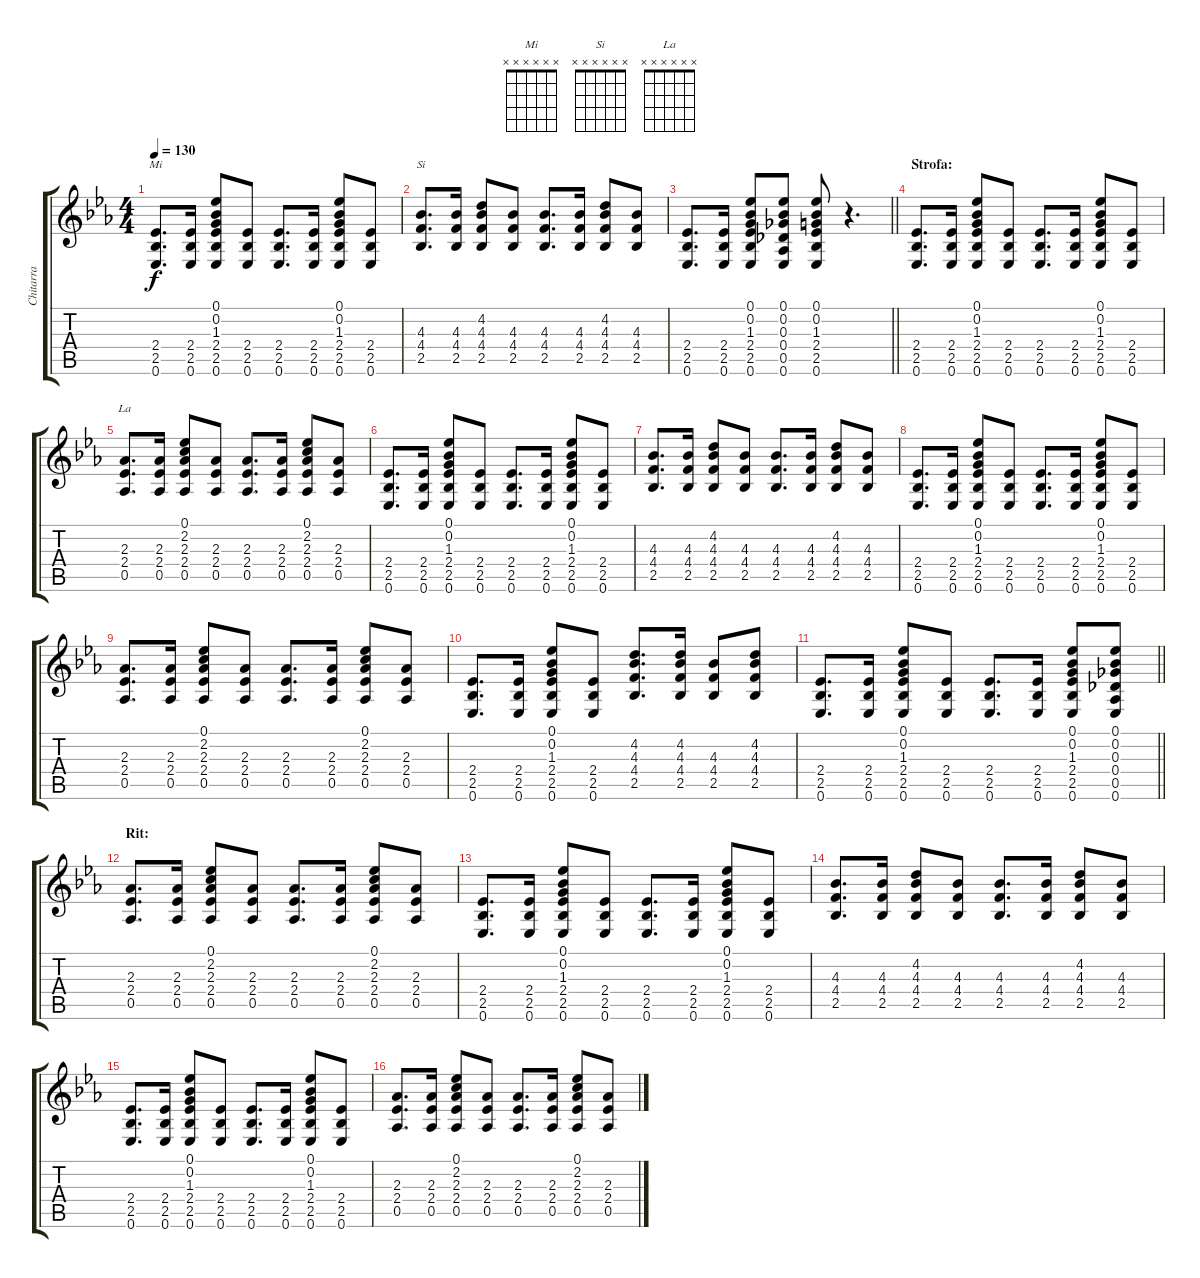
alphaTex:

\track ("Chitarra" "Chitarra") {instrument distortionguitar}
\staff {score tabs}
\tuning (Eb4 Bb3 Gb3 Db3 Ab2 Eb2) {hide}
\chord ("Mi" x x x x x x)
\chord ("Si" x x x x x x)
\chord ("La" x x x x x x)
\ts (4 4)
\tempo 130
\clef g2
\ks eb
(2.4 2.5 0.6).8{d ch "Mi" dy f} (2.4 2.5 0.6).16 (0.1 0.2 1.3 2.4 2.5 0.6).8 (2.4 2.5 0.6).8 (2.4 2.5 0.6).8{d} (2.4 2.5 0.6).16 (0.1 0.2 1.3 2.4 2.5 0.6).8 (2.4 2.5 0.6).8 |
(4.3 4.4 2.5).8{d ch "Si"} (4.3 4.4 2.5).16 (4.2 4.3 4.4 2.5).8 (4.3 4.4 2.5).8 (4.3 4.4 2.5).8{d} (4.3 4.4 2.5).16 (4.2 4.3 4.4 2.5).8 (4.3 4.4 2.5).8 |
\barLineRight lightlight
(2.4 2.5 0.6).8{d} (2.4 2.5 0.6).16 (0.1 0.2 1.3 2.4 2.5 0.6).8 (0.1 0.2 0.3 0.4 0.5 0.6).8 (0.1 0.2 1.3 2.4 2.5 0.6).8 r.4{d} |
\section ("" "Strofa:")
(2.4 2.5 0.6).8{d} (2.4 2.5 0.6).16 (0.1 0.2 1.3 2.4 2.5 0.6).8 (2.4 2.5 0.6).8 (2.4 2.5 0.6).8{d} (2.4 2.5 0.6).16 (0.1 0.2 1.3 2.4 2.5 0.6).8 (2.4 2.5 0.6).8 |
(2.3 2.4 0.5).8{d ch "La"} (2.3 2.4 0.5).16 (0.1 2.2 2.3 2.4 0.5).8 (2.3 2.4 0.5).8 (2.3 2.4 0.5).8{d} (2.3 2.4 0.5).16 (0.1 2.2 2.3 2.4 0.5).8 (2.3 2.4 0.5).8 |
(2.4 2.5 0.6).8{d} (2.4 2.5 0.6).16 (0.1 0.2 1.3 2.4 2.5 0.6).8 (2.4 2.5 0.6).8 (2.4 2.5 0.6).8{d} (2.4 2.5 0.6).16 (0.1 0.2 1.3 2.4 2.5 0.6).8 (2.4 2.5 0.6).8 |
(4.3 4.4 2.5).8{d} (4.3 4.4 2.5).16 (4.2 4.3 4.4 2.5).8 (4.3 4.4 2.5).8 (4.3 4.4 2.5).8{d} (4.3 4.4 2.5).16 (4.2 4.3 4.4 2.5).8 (4.3 4.4 2.5).8 |
(2.4 2.5 0.6).8{d} (2.4 2.5 0.6).16 (0.1 0.2 1.3 2.4 2.5 0.6).8 (2.4 2.5 0.6).8 (2.4 2.5 0.6).8{d} (2.4 2.5 0.6).16 (0.1 0.2 1.3 2.4 2.5 0.6).8 (2.4 2.5 0.6).8 |
(2.3 2.4 0.5).8{d} (2.3 2.4 0.5).16 (0.1 2.2 2.3 2.4 0.5).8 (2.3 2.4 0.5).8 (2.3 2.4 0.5).8{d} (2.3 2.4 0.5).16 (0.1 2.2 2.3 2.4 0.5).8 (2.3 2.4 0.5).8 |
(2.4 2.5 0.6).8{d} (2.4 2.5 0.6).16 (0.1 0.2 1.3 2.4 2.5 0.6).8 (2.4 2.5 0.6).8 (4.2 4.3 4.4 2.5).8{d} (4.2 4.3 4.4 2.5).16 (4.3 4.4 2.5).8 (4.2 4.3 4.4 2.5).8 |
\barLineRight lightlight
(2.4 2.5 0.6).8{d} (2.4 2.5 0.6).16 (0.1 0.2 1.3 2.4 2.5 0.6).8 (2.4 2.5 0.6).8 (2.4 2.5 0.6).8{d} (2.4 2.5 0.6).16 (0.1 0.2 1.3 2.4 2.5 0.6).8 (0.1 0.2 0.3 0.4 0.5 0.6).8 |
\section ("" "Rit:")
(2.3 2.4 0.5).8{d} (2.3 2.4 0.5).16 (0.1 2.2 2.3 2.4 0.5).8 (2.3 2.4 0.5).8 (2.3 2.4 0.5).8{d} (2.3 2.4 0.5).16 (0.1 2.2 2.3 2.4 0.5).8 (2.3 2.4 0.5).8 |
(2.4 2.5 0.6).8{d} (2.4 2.5 0.6).16 (0.1 0.2 1.3 2.4 2.5 0.6).8 (2.4 2.5 0.6).8 (2.4 2.5 0.6).8{d} (2.4 2.5 0.6).16 (0.1 0.2 1.3 2.4 2.5 0.6).8 (2.4 2.5 0.6).8 |
(4.3 4.4 2.5).8{d} (4.3 4.4 2.5).16 (4.2 4.3 4.4 2.5).8 (4.3 4.4 2.5).8 (4.3 4.4 2.5).8{d} (4.3 4.4 2.5).16 (4.2 4.3 4.4 2.5).8 (4.3 4.4 2.5).8 |
(2.4 2.5 0.6).8{d} (2.4 2.5 0.6).16 (0.1 0.2 1.3 2.4 2.5 0.6).8 (2.4 2.5 0.6).8 (2.4 2.5 0.6).8{d} (2.4 2.5 0.6).16 (0.1 0.2 1.3 2.4 2.5 0.6).8 (2.4 2.5 0.6).8 |
(2.3 2.4 0.5).8{d} (2.3 2.4 0.5).16 (0.1 2.2 2.3 2.4 0.5).8 (2.3 2.4 0.5).8 (2.3 2.4 0.5).8{d} (2.3 2.4 0.5).16 (0.1 2.2 2.3 2.4 0.5).8 (2.3 2.4 0.5).8
